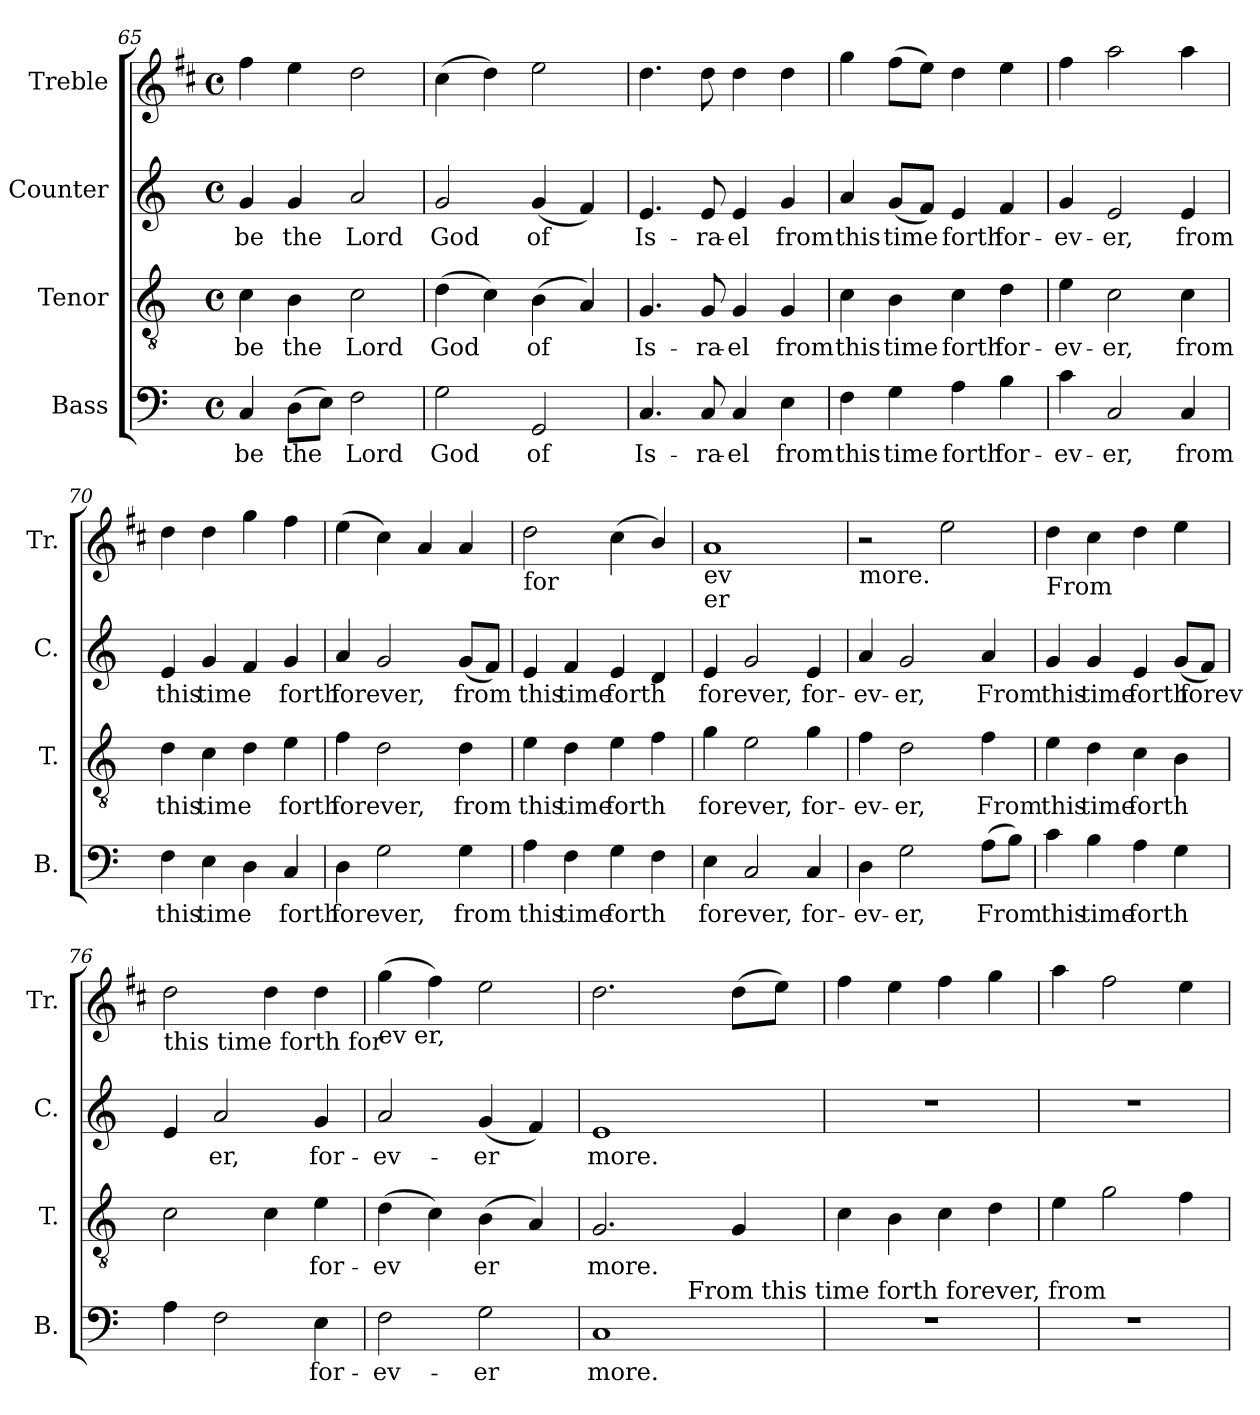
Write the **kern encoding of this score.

**kern	**text	**kern	**text	**kern	**text	**kern
*part4	*part4	*part3	*part3	*part2	*part2	*part1
*staff4	*staff4	*staff3	*staff3	*staff2	*staff2	*staff1
*I"Bass	*	*I"Tenor	*	*I"Counter	*	*I"Treble
*I'B.	*	*I'T.	*	*I'C.	*	*I'Tr.
*clefF4	*	*clefGv2	*	*clefG2	*	*clefG2
*	*	*	*	*	*	*ITrd1c2
*k[]	*	*k[]	*	*k[]	*	*k[]
*C:	*	*C:	*	*C:	*	*C:
*M4/4	*	*M4/4	*	*M4/4	*	*M4/4
*met(c)	*	*met(c)	*	*met(c)	*	*met(c)
=65	=65	=65	=65	=65	=65	=65
!	!LO:LY:a	!	!LO:LY:a	!	!LO:LY:b	!
4C/	be	4c\	be	4g/	be	4ee\
!	!LO:LY:a	!	!LO:LY:a	!	!LO:LY:b	!
(>8D\L	the	4B\	the	4g/	the	4dd\
!	!LO:LY:a	!	!	!	!	!
8E\J)	.	.	.	.	.	.
!	!LO:LY:a	!	!LO:LY:a	!	!LO:LY:b	!
2F\	Lord	2c\	Lord	2a/	Lord	2cc\
=66	=66	=66	=66	=66	=66	=66
!	!LO:LY:a	!	!LO:LY:a	!	!LO:LY:b	!
2G\	God	(>4d\	God	2g/	God	(>4b\
!	!	!	!LO:LY:a	!	!	!
.	.	4c\)	.	.	.	4cc\)
!	!LO:LY:a	!	!LO:LY:a	!	!LO:LY:b	!
2GG/	of	(>4B\	of	(<4g/	of	2dd\
!	!	!	!LO:LY:a	!	!LO:LY:b	!
.	.	4A/)	.	4f/)	.	.
=67	=67	=67	=67	=67	=67	=67
!	!LO:LY:a	!	!LO:LY:a	!	!LO:LY:b	!
4.C/	Is-	4.G/	Is-	4.e/	Is-	4.cc\
!	!LO:LY:a	!	!LO:LY:a	!	!LO:LY:b	!
8C/	-ra-	8G/	-ra-	8e/	-ra-	8cc\
!	!LO:LY:a	!	!LO:LY:a	!	!LO:LY:b	!
4C/	-el	4G/	-el	4e/	-el	4cc\
!	!LO:LY:a	!	!LO:LY:a	!	!LO:LY:b	!
4E\	from	4G/	from	4g/	from	4cc\
=68	=68	=68	=68	=68	=68	=68
!	!LO:LY:a	!	!LO:LY:a	!	!LO:LY:b	!
4F\	this	4c\	this	4a/	this	4ff\
!	!LO:LY:a	!	!LO:LY:a	!	!LO:LY:b	!
4G\	time	4B\	time	(<8g/L	time	(>8ee\L
!	!	!	!	!	!LO:LY:b	!
.	.	.	.	8f/J)	.	8dd\J)
!	!LO:LY:a	!	!LO:LY:a	!	!LO:LY:b	!
4A\	forth	4c\	forth	4e/	forth	4cc\
!	!LO:LY:a	!	!LO:LY:a	!	!LO:LY:b	!
4B\	for-	4d\	for-	4f/	for-	4dd\
=69	=69	=69	=69	=69	=69	=69
!	!LO:LY:a	!	!LO:LY:a	!	!LO:LY:b	!
4c\	-ev-	4e\	-ev-	4g/	-ev-	4ee\
!	!LO:LY:a	!	!LO:LY:a	!	!LO:LY:b	!
2C/	-er,	2c\	-er,	2e/	-er,	2gg\
!	!LO:LY:a	!	!LO:LY:a	!	!LO:LY:b	!
4C/	from	4c\	from	4e/	from	4gg\
!!LO:LB:g=z
=70	=70	=70	=70	=70	=70	=70
!	!LO:LY:a	!	!LO:LY:a	!	!LO:LY:b	!
4F\	this	4d\	this	4e/	this	4cc\
!	!LO:LY:a	!	!LO:LY:a	!	!LO:LY:b	!
4E\	time	4c\	time	4g/	time	4cc\
!	!LO:LY:a	!	!LO:LY:a	!	!LO:LY:b	!
4D\	.	4d\	.	4f/	.	4ff\
!	!LO:LY:a	!	!LO:LY:a	!	!LO:LY:b	!
4C/	forth	4e\	forth	4g/	forth	4ee\
=71	=71	=71	=71	=71	=71	=71
!	!LO:LY:a	!	!LO:LY:a	!	!LO:LY:b	!
4D\	forever,	4f\	forever,	4a/	forever,	(>4dd\
!	!LO:LY:a	!	!LO:LY:a	!	!LO:LY:b	!
2G\	.	2d\	.	2g/	.	4b\)
.	.	.	.	.	.	4g/
!	!LO:LY:a	!	!LO:LY:a	!	!LO:LY:b	!
4G\	from	4d\	from	(<8g/L	from	4g/
!	!	!	!	!	!LO:LY:b	!
.	.	.	.	8f/J)	.	.
=72	=72	=72	=72	=72	=72	=72
!	!	!	!	!	!	!LO:TX:b:t=for
!	!LO:LY:a	!	!LO:LY:a	!	!LO:LY:b	!
4A\	this	4e\	this	4e/	this	2cc\
!	!LO:LY:a	!	!LO:LY:a	!	!LO:LY:b	!
4F\	time	4d\	time	4f/	time	.
!	!LO:LY:a	!	!LO:LY:a	!	!LO:LY:b	!
4G\	forth	4e\	forth	4e/	forth	(>4b\
!	!LO:LY:a	!	!LO:LY:a	!	!LO:LY:b	!
4F\	.	4f\	.	4d/	.	4a/)
=73	=73	=73	=73	=73	=73	=73
!	!	!	!	!	!	!LO:TX:b:t=ev
!	!	!	!	!	!	!LO:TX:b:t=er
!	!LO:LY:a	!	!LO:LY:a	!	!LO:LY:b	!
4E\	forever,	4g\	forever,	4e/	forever,	1g
!	!LO:LY:a	!	!LO:LY:a	!	!LO:LY:b	!
2C/	.	2e\	.	2g/	.	.
!	!LO:LY:a	!	!LO:LY:a	!	!LO:LY:b	!
4C/	for-	4g\	for-	4e/	for-	.
=74	=74	=74	=74	=74	=74	=74
!	!	!	!	!	!	!LO:TX:b:t=more.
!	!LO:LY:a	!	!LO:LY:a	!	!LO:LY:b	!
4D\	-ev-	4f\	-ev-	4a/	-ev-	2r
!	!LO:LY:a	!	!LO:LY:a	!	!LO:LY:b	!
2G\	-er,	2d\	-er,	2g/	-er,	.
.	.	.	.	.	.	2dd\
!	!LO:LY:a	!	!LO:LY:a	!	!LO:LY:b	!
(>8A\L	From	4f\	From	4a/	From	.
!	!LO:LY:a	!	!	!	!	!
8B\J)	.	.	.	.	.	.
=75	=75	=75	=75	=75	=75	=75
!	!	!	!	!	!	!LO:TX:b:t=From
!	!LO:LY:a	!	!LO:LY:a	!	!LO:LY:b	!
4c\	this	4e\	this	4g/	this	4cc\
!	!LO:LY:a	!	!LO:LY:a	!	!LO:LY:b	!
4B\	time	4d\	time	4g/	time	4b\
!	!LO:LY:a	!	!LO:LY:a	!	!LO:LY:b	!
4A\	forth	4c\	forth	4e/	forth	4cc\
!	!LO:LY:a	!	!LO:LY:a	!	!LO:LY:b	!
4G\	.	4B\	.	(<8g/L	.	4dd\
!	!	!	!	!	!LO:LY:b	!
.	.	.	.	8f/J)	forev-	.
=76	=76	=76	=76	=76	=76	=76
!	!	!	!	!	!	!LO:TX:b:t=this time forth for
!	!LO:LY:a	!	!LO:LY:a	!	!LO:LY:b	!
4A\	.	2c\	.	4e/	--	2cc\
!	!LO:LY:a	!	!	!	!LO:LY:b	!
2F\	.	.	.	2a/	-er,	.
!	!	!	!LO:LY:a	!	!	!
.	.	4c\	.	.	.	4cc\
!	!LO:LY:a	!	!LO:LY:a	!	!LO:LY:b	!
4E\	for-	4e\	for-	4g/	for-	4cc\
=77	=77	=77	=77	=77	=77	=77
!	!	!	!	!	!	!LO:TX:b:t=ev er,
!	!LO:LY:a	!	!LO:LY:a	!	!LO:LY:b	!
2F\	-ev-	(>4d\	-ev-	2a/	-ev-	(>4ff\
!	!	!	!LO:LY:a	!	!	!
.	.	4c\)	--	.	.	4ee\)
!	!LO:LY:a	!	!LO:LY:a	!	!LO:LY:b	!
2G\	-er	(>4B\	-er	(<4g/	-er	2dd\
!	!	!	!LO:LY:a	!	!LO:LY:b	!
.	.	4A/)	.	4f/)	.	.
=78	=78	=78	=78	=78	=78	=78
!	!LO:LY:a	!	!LO:LY:a	!	!LO:LY:b	!
*^	*	*	*	*	*	*
1C	2ryy	more.	2.G/	more.	1e	more.	2.cc\
.	32.ryy	.	.	.	.	.	.
!	!LO:TX:a:t=From this time forth forever, from	!	!	!	!	!	!
.	4ryy	.	.	.	.	.	.
!	!	!	!	!LO:LY:a	!	!	!
.	.	.	4G/	.	.	.	(>8cc\L
.	8ryy	.	.	.	.	.	.
.	.	.	.	.	.	.	8dd\J)
.	16ryy	.	.	.	.	.	.
.	64ryy	.	.	.	.	.	.
=79	=79	=79	=79	=79	=79	=79	=79
!	!	!	!	!LO:LY:a	!	!	!
*v	*v	*	*	*	*	*	*
1r	.	4c\	.	1r	.	4ee\
!	!	!	!LO:LY:a	!	!	!
.	.	4B\	.	.	.	4dd\
!	!	!	!LO:LY:a	!	!	!
.	.	4c\	.	.	.	4ee\
!	!	!	!LO:LY:a	!	!	!
.	.	4d\	.	.	.	4ff\
=80	=80	=80	=80	=80	=80	=80
!	!	!	!LO:LY:a	!	!	!
1r	.	4e\	.	1r	.	4gg\
!	!	!	!LO:LY:a	!	!	!
.	.	2g\	.	.	.	2ee\
!	!	!	!LO:LY:a	!	!	!
.	.	4f\	.	.	.	4dd\
=	=	=	=	=	=	=
*-	*-	*-	*-	*-	*-	*-
